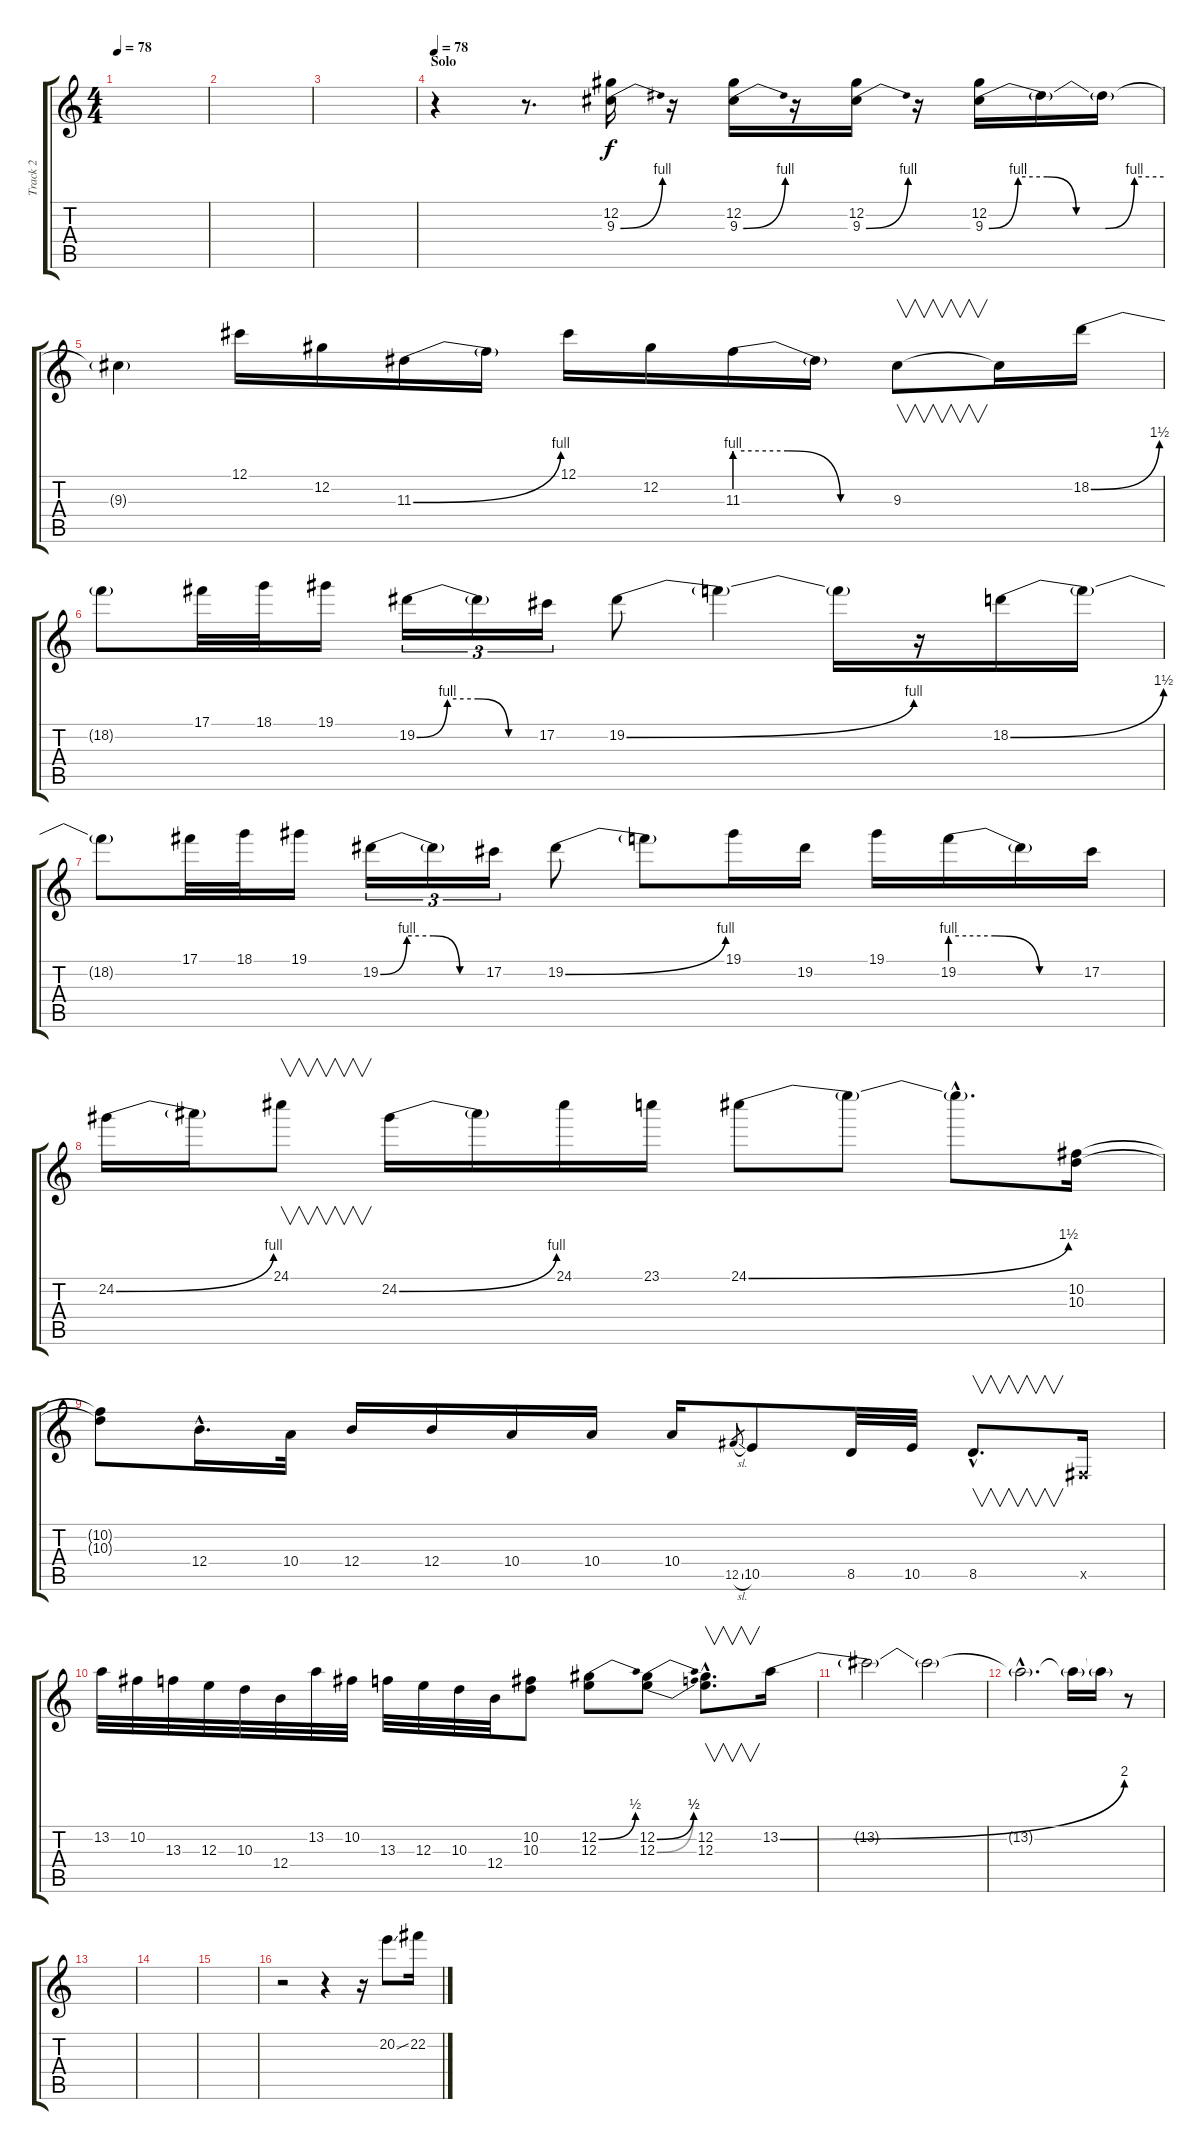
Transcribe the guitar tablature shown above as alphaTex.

\track ("Track 2" "Track 2") {instrument distortionguitar}
\staff {score tabs}
\tuning (Db4 Ab3 E3 B2 Gb2 Db2) {hide}
\ts (4 4)
\tempo 78
\clef g2
\ks c
|
|
|
\section ("" "Solo")
\tempo 78
r.4 r.8{d} (12.2 9.3{be (bend 0 0 60 4)}).16 r.16 (12.2 9.3{be (bend 0 0 60 4)}).16 r.16 (12.2 9.3{be (bend 0 0 60 4)}).16 r.16 (12.2 9.3{be (custom 0 0 10 4 20 4 30 0 40 0 50 4 60 4)}).16 9.3{t}.16 9.3{t}.16 |
9.3{t}.4 12.1.16 12.2.16 11.3{be (bend 0 0 60 4)}.16 11.3{t}.16 12.1.16 12.2.16 11.3{be (custom 0 4 20 4 40 0 60 0)}.16 11.3{t}.16 9.3.8{v} 9.3{t}.16 18.2{be (bend 0 0 60 6)}.16 |
18.2{t}.8 17.1.32 18.1.32 19.1.16 19.2{be (custom 0 0 15 4 30 4 45 0 60 0)}.16{tu (3 2)} 19.2{t}.16{tu (3 2)} 17.2.16{tu (3 2)} 19.2{be (bend 0 0 60 4)}.8 19.2{t}.4 19.2{t}.16 r.16 18.2{be (bend 0 0 60 6)}.16 18.2{t}.16 |
18.2{t}.8 17.1.32 18.1.32 19.1.16 19.2{be (custom 0 0 15 4 30 4 45 0 60 0)}.16{tu (3 2)} 19.2{t}.16{tu (3 2)} 17.2.16{tu (3 2)} 19.2{be (bend 0 0 60 4)}.8 19.2{t}.8 19.1.16 19.2.16 19.1.16 19.2{be (custom 0 4 20 4 40 0 60 0)}.16 19.2{t}.16 17.2.16 |
24.2{be (bend 0 0 60 4)}.16 24.2{t}.16 24.1.8{v} 24.2{be (bend 0 0 60 4)}.16 24.2{t}.16 24.1.16 23.1.16 24.1{be (bend 0 0 60 6)}.8 24.1{t}.8 24.1{hac t}.8{d} (10.2 10.3).16 |
(10.2{t} 10.3{t}).8 12.4{hac}.16{d} 10.4.32 12.4.16 12.4.16 10.4.16 10.4.16 10.4.16 12.5{sl}.8{gr} 10.5.8 8.5.32 10.5.32 8.5{hac}.8{v d} 0.5{x}.16 |
13.2.32 10.2.32 13.3.32 12.3.32 10.3.32 12.4.32 13.2.32 10.2.32 13.3.32 12.3.32 10.3.32 12.4.32 (10.2 10.3).8 (12.2{be (bend 0 0 60 2)} 12.3).8 (12.2{be (bend 0 0 60 2)} 12.3{be (bend 0 0 60 2)}).8 (12.2{hac} 12.3{hac}).8{v d} 13.2{be (bend 0 0 60 8)}.16 |
13.2{t}.2 13.2{t}.2 |
13.2{hac t}.2{d} 13.2{t}.16 13.2{t}.16 r.8 |
|
|
|
r.2 r.4 r.16 20.2{ss}.8 22.2.16
